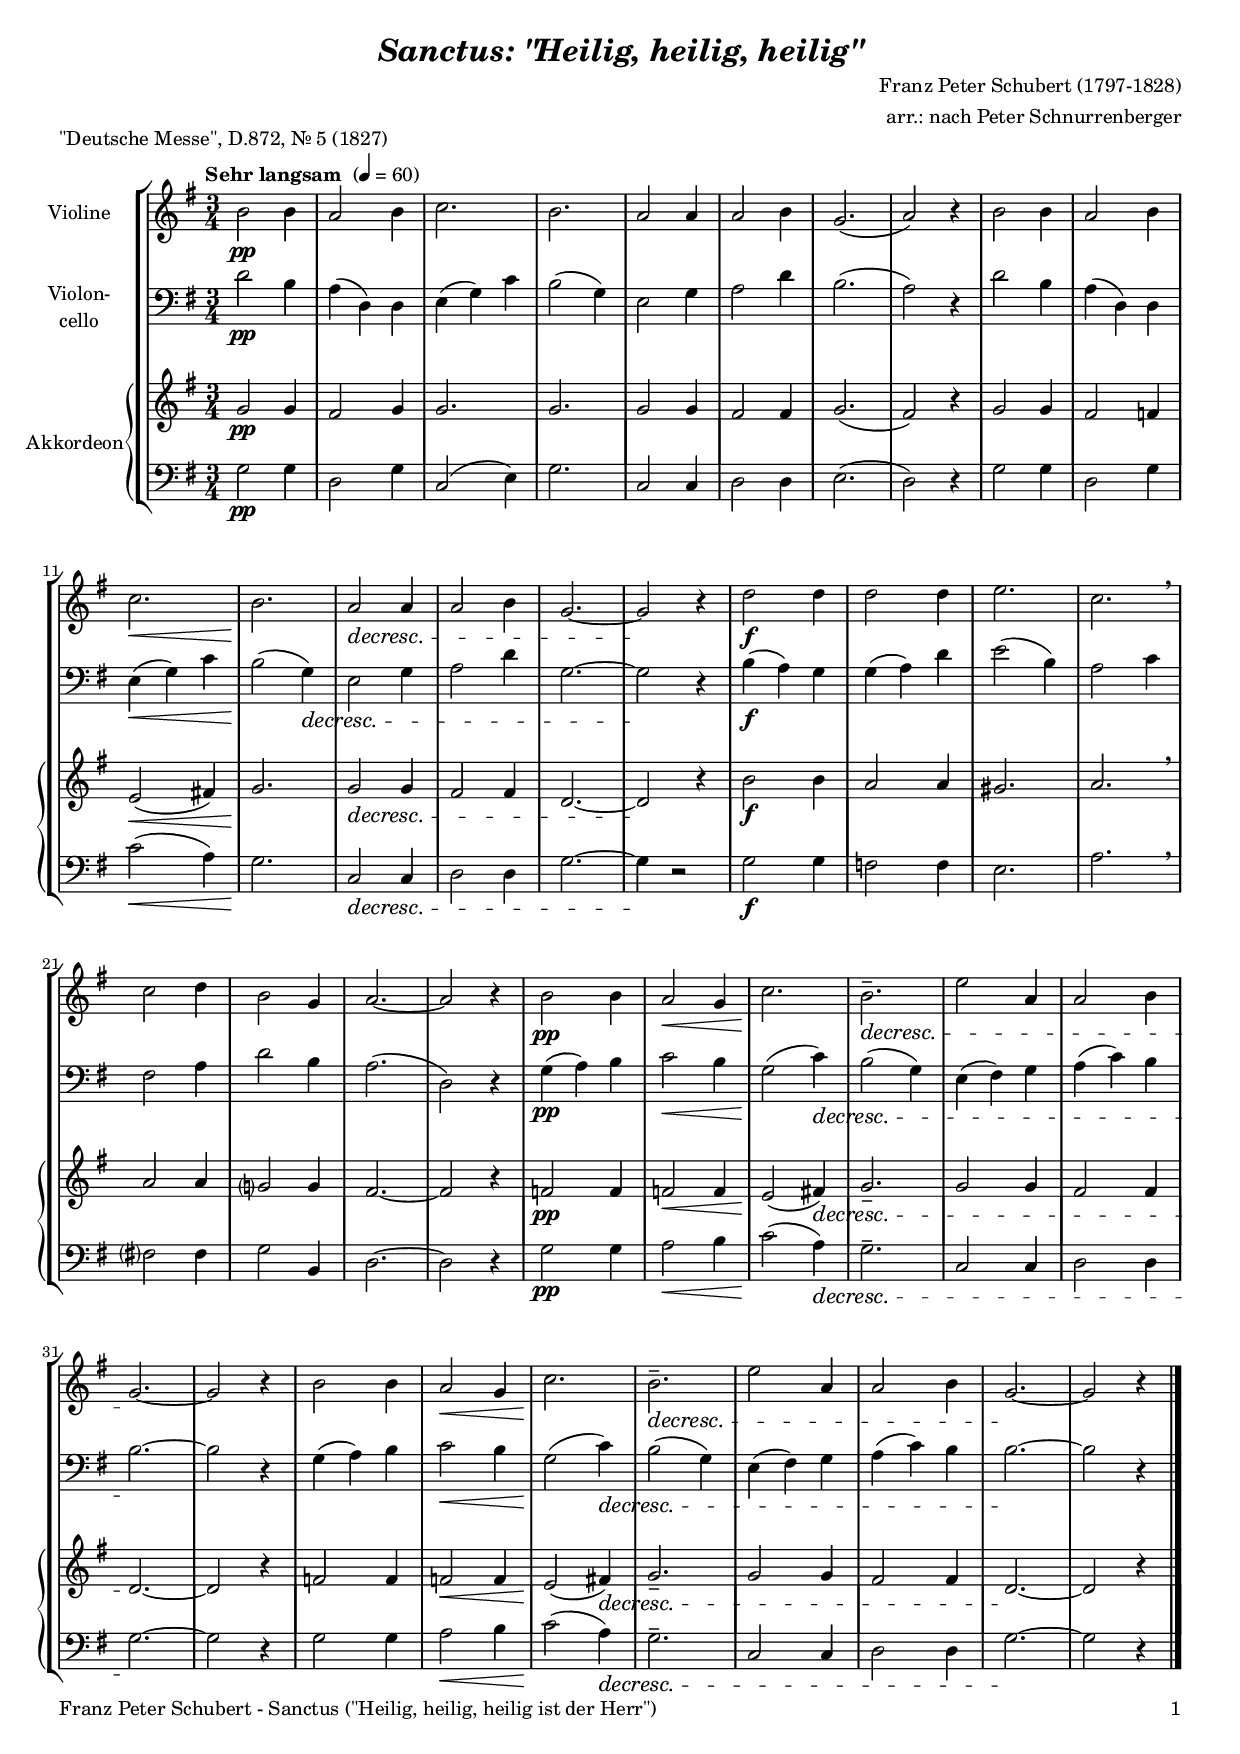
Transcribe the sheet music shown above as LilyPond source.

\version "2.24.4"
\include "deutsch.ly"

#(set-global-staff-size 17)

\header {
  title       = \markup \bold \italic "Sanctus: \"Heilig, heilig, heilig\""
  composer    = "Franz Peter Schubert (1797-1828)"
  arranger    = "arr.: nach Peter Schnurrenberger"
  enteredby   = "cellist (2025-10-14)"
  piece       = "\"Deutsche Messe\", D.872, Nr. 5 (1827)"
}

voiceconsts = {
  \key g \major
  \time 3/4
%  \numericTimeSignature
  \compressEmptyMeasures
% Set default beaming for all staves
%  \set Timing.beamExceptions = #'()
%  \set Timing.baseMoment     = #(ly:make-moment 1 4)
%  \set Timing.beatStructure  = #'(1 1 1)
  \tempo "Sehr langsam " 4=60
}

mipz = "pizzicato strings"
mivl = "violin"
miba = "cello"
% mikl = "bright acoustic"
% mikl = "church organ"
mikl = "concertina"

va = \relative c'' {
  \voiceconsts

  h2\pp h4
  a2 h4
  c2.
  h
  a2 a4
  a2 h4
  g2.(

  a2) r4
  h2 h4
  a2 h4
  c2.\<
  h\!
  a2\decresc a4
  a2 h4
  g2.~ g2\! r4

  d'2\f d4
  d2 d4
  e2.
  c \breathe
  c2 d4
  h2 g4
  a2.~
  a2 r4

  h2\pp h4
  a2\< g4
  c2.\!
  h--\decresc
  e2 a,4
  a2 h4
  g2.~\!
  g2 r4

  h2 h4
  a2\< g4
  c2.\!
  h--\decresc
  e2 a,4
  a2 h4
  g2.~\!
  g2 r4 \bar "|."
}

vb = \relative c' {
  \voiceconsts
  \clef "bass"
  
  d2\pp h4
  a( d,) d
  e( g) c
  h2( g4)
  e2 g4
  a2 d4
  h2.(

  a2) r4
  d2 h4
  a( d,) d
  e(\< g) c
  h2(\! g4)\decresc
  e2 g4
  a2 d4
  g,2.~
  g2\! r4

  h4(\f a) g
  g( a) d
  e2( h4)
  a2 c4
  fis,2 a4
  d2 h4
  a2.(
  d,2) r4

  g(\pp a) h
  c2\< h4
  g2(\! c4)\decresc
  h2( g4)
  e( fis) g
  a( c) h
  h2.~\!
  h2 r4

  g( a) h
  c2\< h4
  g2(\! c4)\decresc
  h2( g4)
  e( fis) g
  a( c) h
  h2.~\!
  h2 r4 \bar "|."
}

vc = \relative c'' {
  \voiceconsts

  g2\pp g4
  fis2 g4
  g2.
  g
  g2 g4
  fis2 fis4
  g2.(

  fis2) r4
  g2 g4
  fis2 f4
  e2(\< fis!4)
  g2.\!
  g2\decresc g4
  fis2 fis4
  d2.~
  d2\! r4

  h'2\f h4
  a2 a4
  gis2.
  a \breathe
  a2 a4
  g?2 g4
  fis2.~
  fis2 r4

  f2\pp f4
  f2\< f4
  e2(\! fis!4)\decresc
  g2.--
  g2 g4
  fis2 fis4
  d2.~\!
  d2 r4

  f2 f4
  f2\< f4
  e2(\! fis!4)\decresc
  g2.--
  g2 g4
  fis2 fis4
  d2.~\!
  d2 r4 \bar "|."
}

vd = \relative c' {
  \voiceconsts
  \clef "bass"

  g2\pp g4
  d2 g4
  c,2( e4)
  g2.
  c,2 c4
  d2 d4
  e2.(

  d2) r4
  g2 g4
  d2 g4
  c2(\< a4)
  g2.\!
  c,2\decresc c4
  d2 d4
  g2.~
  g4\! r2

  g\f g4
  f2 f4
  e2.
  a \breathe
  fis?2 fis4
  g2 h,4
  d2.~
  d2 r4

  g2\pp g4
  a2\< h4
  c2(\! a4)\decresc
  g2.--
  c,2 c4
  d2 d4
  g2.~\!
  g2 r4

  g2 g4
  a2\< h4
  c2(\! a4)\decresc
  g2.--
  c,2 c4
  d2 d4
  g2.~\!
  g2 r4 \bar "|."
}


music = \new StaffGroup <<
  \new Staff {
    \set Staff.midiInstrument = \mivl
    \set Staff.instrumentName = \markup \center-column { "Violine" }
    \transpose g g { \va }
  }

  \new Staff {
    \set Staff.midiInstrument = \miba
    \set Staff.instrumentName = \markup \center-column { "Violon-" "cello" }
    \transpose g g { \vb }
  }

  \new PianoStaff <<
    \set PianoStaff.midiInstrument = \mikl
    \set PianoStaff.instrumentName = \markup \center-column { "Akkordeon" }
    <<
      \new Staff {
	\transpose g g { \vc }
      }
      
      %    \new Dynamics \vdy
      
      \new Staff {
	\transpose g g { \vd }
      }
    >>  
  >>
>>

\book {
  \paper {
    print-page-number = ##t
    print-first-page-number = ##t
    ragged-last-bottom = ##f
    oddHeaderMarkup = \markup \null
    evenHeaderMarkup = \markup \null
    oddFooterMarkup = \markup {
      \fill-line {
        \if \should-print-page-number
        "Franz Peter Schubert - Sanctus (\"Heilig, heilig, heilig ist der Herr\")" \fromproperty #'page:page-number-string
      }
    }
    evenFooterMarkup = \oddFooterMarkup
  } \score {
    \music
    \layout {}
  }

  \score {
    \unfoldRepeats \music

    \midi {
      \context {
        \Score
      }
    }
  }
}
